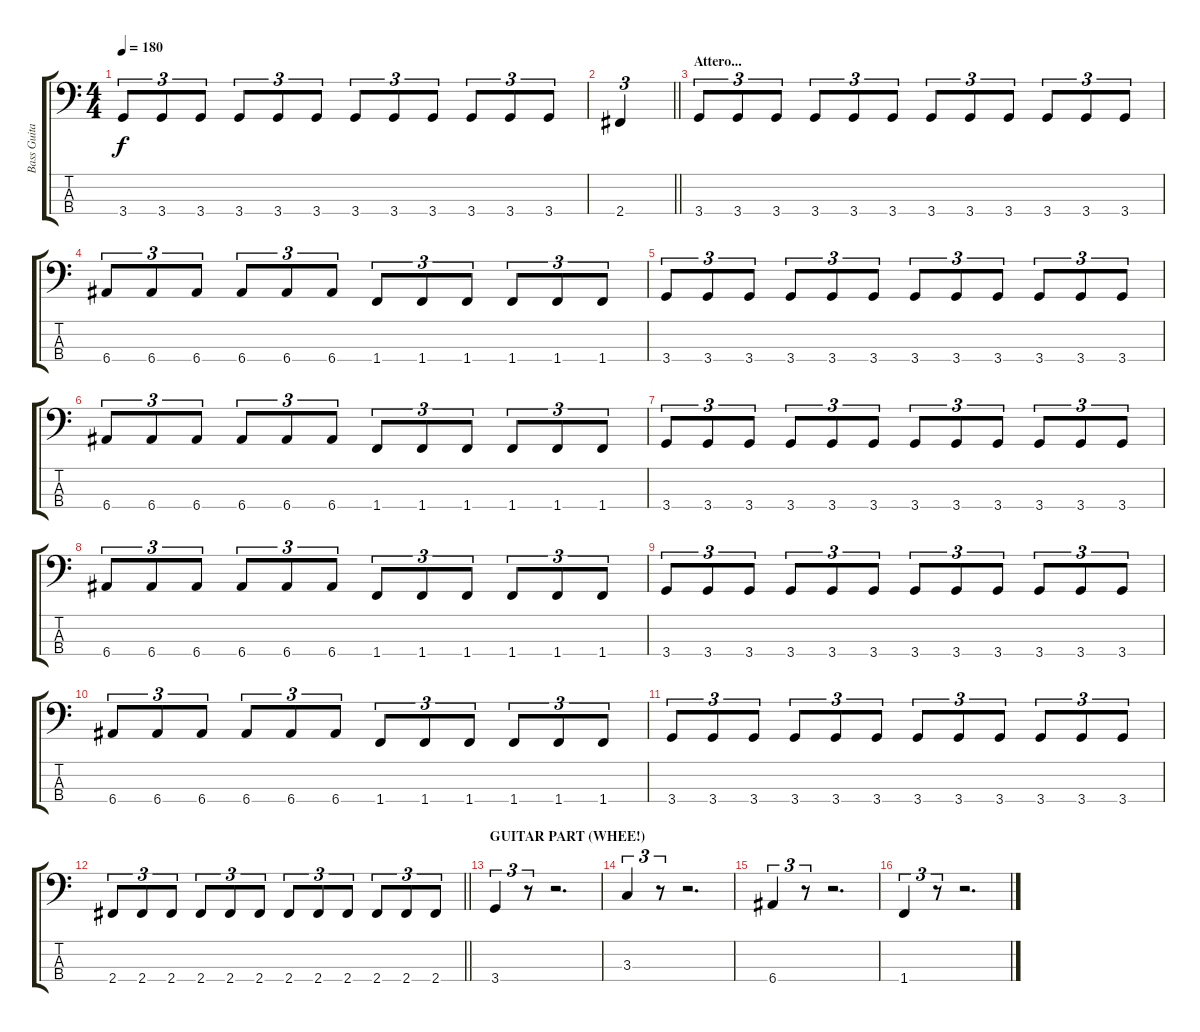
\track ("Bass Guitar" "Bass Guita") {instrument electricbassfinger}
\staff {score tabs}
\tuning (G2 D2 A1 E1) {hide}
\ts (4 4)
\tempo 180
\clef f4
\ks c
3.4.8{tu (3 2) dy f} 3.4.8{tu (3 2)} 3.4.8{tu (3 2)} 3.4.8{tu (3 2)} 3.4.8{tu (3 2)} 3.4.8{tu (3 2)} 3.4.8{tu (3 2)} 3.4.8{tu (3 2)} 3.4.8{tu (3 2)} 3.4.8{tu (3 2)} 3.4.8{tu (3 2)} 3.4.8{tu (3 2)} |
\barLineRight lightlight
2.4.4{tu (3 2)} |
\section ("" "Attero...")
3.4.8{tu (3 2)} 3.4.8{tu (3 2)} 3.4.8{tu (3 2)} 3.4.8{tu (3 2)} 3.4.8{tu (3 2)} 3.4.8{tu (3 2)} 3.4.8{tu (3 2)} 3.4.8{tu (3 2)} 3.4.8{tu (3 2)} 3.4.8{tu (3 2)} 3.4.8{tu (3 2)} 3.4.8{tu (3 2)} |
6.4.8{tu (3 2)} 6.4.8{tu (3 2)} 6.4.8{tu (3 2)} 6.4.8{tu (3 2)} 6.4.8{tu (3 2)} 6.4.8{tu (3 2)} 1.4.8{tu (3 2)} 1.4.8{tu (3 2)} 1.4.8{tu (3 2)} 1.4.8{tu (3 2)} 1.4.8{tu (3 2)} 1.4.8{tu (3 2)} |
3.4.8{tu (3 2)} 3.4.8{tu (3 2)} 3.4.8{tu (3 2)} 3.4.8{tu (3 2)} 3.4.8{tu (3 2)} 3.4.8{tu (3 2)} 3.4.8{tu (3 2)} 3.4.8{tu (3 2)} 3.4.8{tu (3 2)} 3.4.8{tu (3 2)} 3.4.8{tu (3 2)} 3.4.8{tu (3 2)} |
6.4.8{tu (3 2)} 6.4.8{tu (3 2)} 6.4.8{tu (3 2)} 6.4.8{tu (3 2)} 6.4.8{tu (3 2)} 6.4.8{tu (3 2)} 1.4.8{tu (3 2)} 1.4.8{tu (3 2)} 1.4.8{tu (3 2)} 1.4.8{tu (3 2)} 1.4.8{tu (3 2)} 1.4.8{tu (3 2)} |
3.4.8{tu (3 2)} 3.4.8{tu (3 2)} 3.4.8{tu (3 2)} 3.4.8{tu (3 2)} 3.4.8{tu (3 2)} 3.4.8{tu (3 2)} 3.4.8{tu (3 2)} 3.4.8{tu (3 2)} 3.4.8{tu (3 2)} 3.4.8{tu (3 2)} 3.4.8{tu (3 2)} 3.4.8{tu (3 2)} |
6.4.8{tu (3 2)} 6.4.8{tu (3 2)} 6.4.8{tu (3 2)} 6.4.8{tu (3 2)} 6.4.8{tu (3 2)} 6.4.8{tu (3 2)} 1.4.8{tu (3 2)} 1.4.8{tu (3 2)} 1.4.8{tu (3 2)} 1.4.8{tu (3 2)} 1.4.8{tu (3 2)} 1.4.8{tu (3 2)} |
3.4.8{tu (3 2)} 3.4.8{tu (3 2)} 3.4.8{tu (3 2)} 3.4.8{tu (3 2)} 3.4.8{tu (3 2)} 3.4.8{tu (3 2)} 3.4.8{tu (3 2)} 3.4.8{tu (3 2)} 3.4.8{tu (3 2)} 3.4.8{tu (3 2)} 3.4.8{tu (3 2)} 3.4.8{tu (3 2)} |
6.4.8{tu (3 2)} 6.4.8{tu (3 2)} 6.4.8{tu (3 2)} 6.4.8{tu (3 2)} 6.4.8{tu (3 2)} 6.4.8{tu (3 2)} 1.4.8{tu (3 2)} 1.4.8{tu (3 2)} 1.4.8{tu (3 2)} 1.4.8{tu (3 2)} 1.4.8{tu (3 2)} 1.4.8{tu (3 2)} |
3.4.8{tu (3 2)} 3.4.8{tu (3 2)} 3.4.8{tu (3 2)} 3.4.8{tu (3 2)} 3.4.8{tu (3 2)} 3.4.8{tu (3 2)} 3.4.8{tu (3 2)} 3.4.8{tu (3 2)} 3.4.8{tu (3 2)} 3.4.8{tu (3 2)} 3.4.8{tu (3 2)} 3.4.8{tu (3 2)} |
\barLineRight lightlight
2.4.8{tu (3 2)} 2.4.8{tu (3 2)} 2.4.8{tu (3 2)} 2.4.8{tu (3 2)} 2.4.8{tu (3 2)} 2.4.8{tu (3 2)} 2.4.8{tu (3 2)} 2.4.8{tu (3 2)} 2.4.8{tu (3 2)} 2.4.8{tu (3 2)} 2.4.8{tu (3 2)} 2.4.8{tu (3 2)} |
\section ("" "GUITAR PART (WHEE!)")
3.4.4{tu (3 2)} r.8{tu (3 2)} r.2{d} |
3.3.4{tu (3 2)} r.8{tu (3 2)} r.2{d} |
6.4.4{tu (3 2)} r.8{tu (3 2)} r.2{d} |
1.4.4{tu (3 2)} r.8{tu (3 2)} r.2{d}
